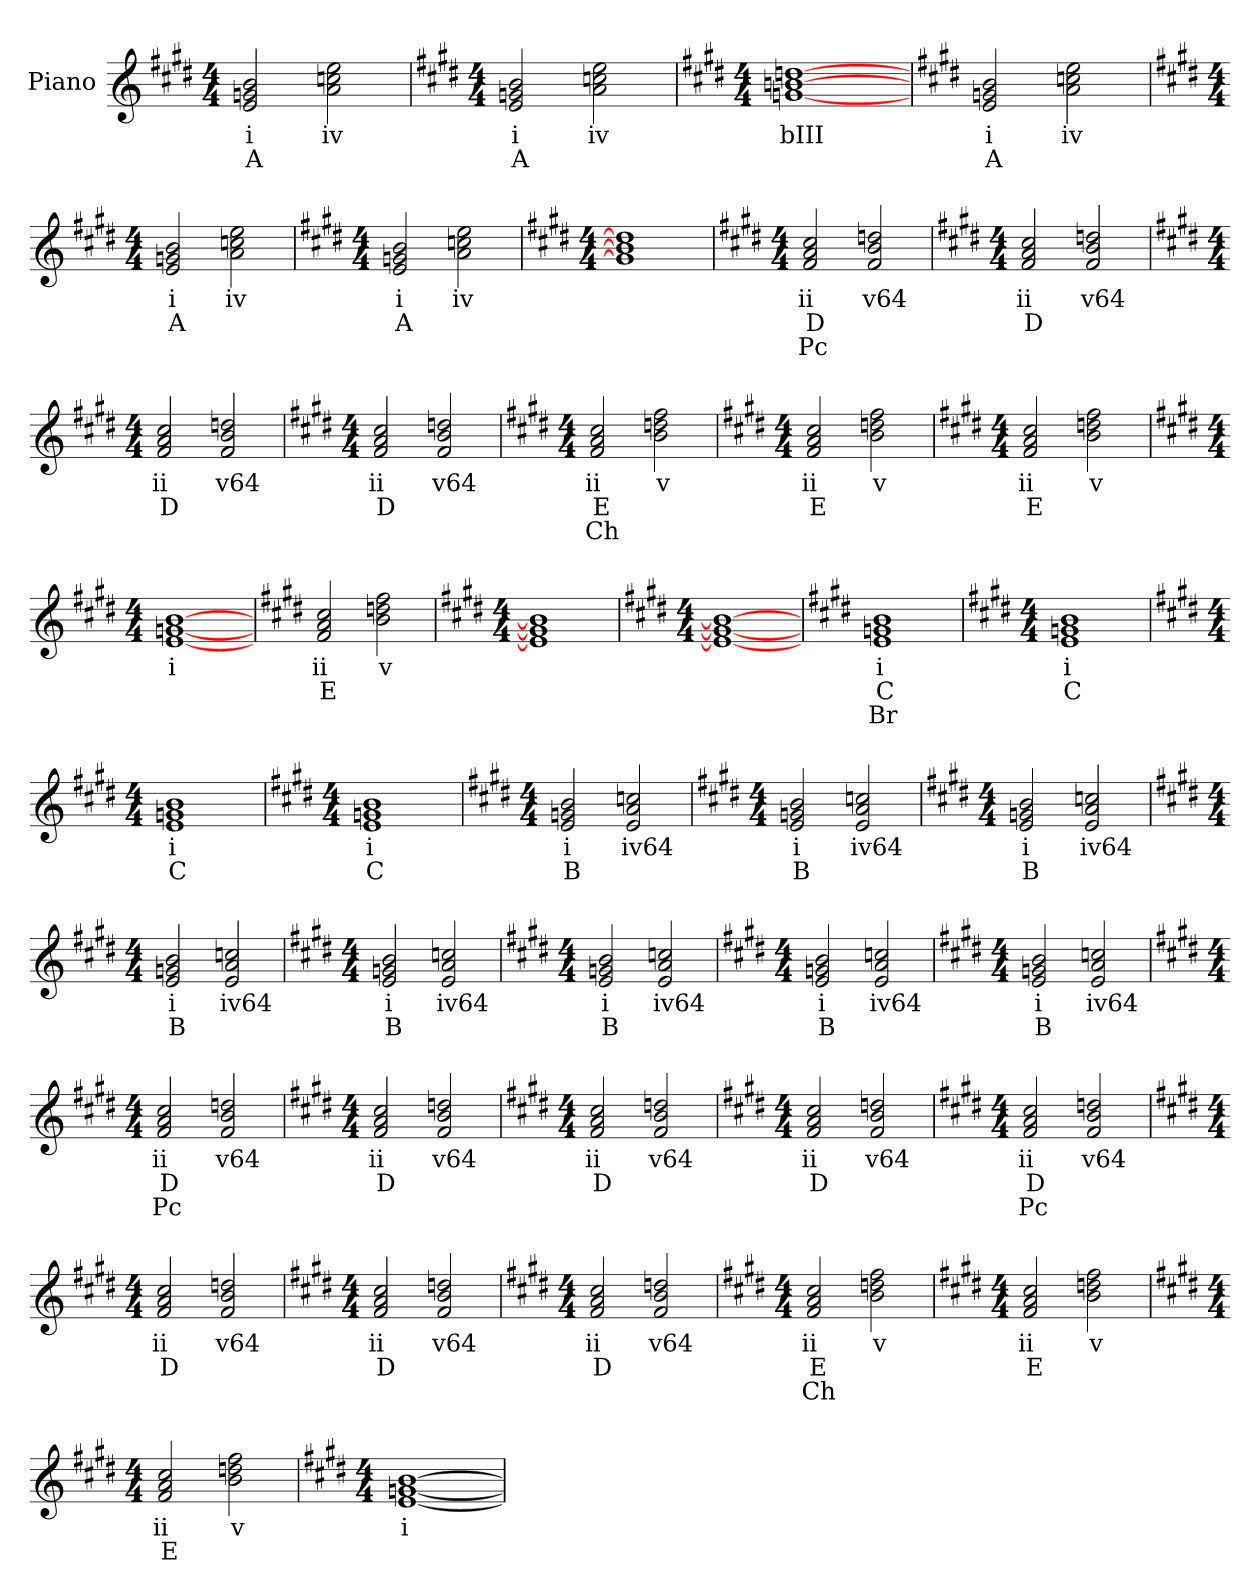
**kern	**text	**text	**text
*part1	*part1	*part1	*part1
*staff1	*staff1	*staff1	*staff1
*I"Piano	*	*	*
*I'Pno	*	*	*
*k[f#c#g#d#]	*	*	*
*E:	*	*	*
*M4/4	*	*	*
=	=	=	=
2e 2gn 2b	i	A	.
2a 2ccn 2ee	iv	.	.
=	=	=	=
*k[f#c#g#d#]	*	*	*
*E:	*	*	*
*M4/4	*	*	*
2e 2gn 2b	i	A	.
2a 2ccn 2ee	iv	.	.
=	=	=	=
*k[f#c#g#d#]	*	*	*
*E:	*	*	*
*M4/4	*	*	*
[1gn [1bn [1ddn	bIII	.	.
=	=	=	=
*k[f#c#g#d#]	*	*	*
*E:	*	*	*
2e 2gn 2b	i	A	.
2a 2ccn 2ee	iv	.	.
=	=	=	=
*k[f#c#g#d#]	*	*	*
*E:	*	*	*
*M4/4	*	*	*
2e 2gn 2b	i	A	.
2a 2ccn 2ee	iv	.	.
=	=	=	=
*k[f#c#g#d#]	*	*	*
*E:	*	*	*
*M4/4	*	*	*
2e 2gn 2b	i	A	.
2a 2ccn 2ee	iv	.	.
=	=	=	=
*k[f#c#g#d#]	*	*	*
*E:	*	*	*
*M4/4	*	*	*
1gn] 1bn] 1ddn]	.	.	.
=	=	=	=
*k[f#c#g#d#]	*	*	*
*E:	*	*	*
*M4/4	*	*	*
2f# 2a 2cc#	ii	D	Pc
2f# 2b 2ddn	v64	.	.
=	=	=	=
*k[f#c#g#d#]	*	*	*
*E:	*	*	*
*M4/4	*	*	*
2f# 2a 2cc#	ii	D	.
2f# 2b 2ddn	v64	.	.
=	=	=	=
*k[f#c#g#d#]	*	*	*
*E:	*	*	*
*M4/4	*	*	*
2f# 2a 2cc#	ii	D	.
2f# 2b 2ddn	v64	.	.
=	=	=	=
*k[f#c#g#d#]	*	*	*
*E:	*	*	*
*M4/4	*	*	*
2f# 2a 2cc#	ii	D	.
2f# 2b 2ddn	v64	.	.
=	=	=	=
*k[f#c#g#d#]	*	*	*
*E:	*	*	*
*M4/4	*	*	*
2f# 2a 2cc#	ii	E	Ch
2b 2ddn 2ff#	v	.	.
=	=	=	=
*k[f#c#g#d#]	*	*	*
*E:	*	*	*
*M4/4	*	*	*
2f# 2a 2cc#	ii	E	.
2b 2ddn 2ff#	v	.	.
=	=	=	=
*k[f#c#g#d#]	*	*	*
*E:	*	*	*
*M4/4	*	*	*
2f# 2a 2cc#	ii	E	.
2b 2ddn 2ff#	v	.	.
=	=	=	=
*k[f#c#g#d#]	*	*	*
*E:	*	*	*
*M4/4	*	*	*
[1e [1gn [1b	i	.	.
=	=	=	=
*k[f#c#g#d#]	*	*	*
*E:	*	*	*
2f# 2a 2cc#	ii	E	.
2b 2ddn 2ff#	v	.	.
=	=	=	=
*k[f#c#g#d#]	*	*	*
*E:	*	*	*
*M4/4	*	*	*
1e] 1gn] 1b]	.	.	.
=	=	=	=
*k[f#c#g#d#]	*	*	*
*E:	*	*	*
*M4/4	*	*	*
1e_ 1gn_ 1b_	.	.	.
=	=	=	=
*k[f#c#g#d#]	*	*	*
*E:	*	*	*
1e 1gn 1b	i	C	Br
=	=	=	=
*k[f#c#g#d#]	*	*	*
*E:	*	*	*
*M4/4	*	*	*
1e 1gn 1b	i	C	.
=	=	=	=
*k[f#c#g#d#]	*	*	*
*E:	*	*	*
*M4/4	*	*	*
1e 1gn 1b	i	C	.
=	=	=	=
*k[f#c#g#d#]	*	*	*
*E:	*	*	*
*M4/4	*	*	*
1e 1gn 1b	i	C	.
=	=	=	=
*k[f#c#g#d#]	*	*	*
*E:	*	*	*
*M4/4	*	*	*
2e 2gn 2b	i	B	.
2e 2a 2ccn	iv64	.	.
=	=	=	=
*k[f#c#g#d#]	*	*	*
*E:	*	*	*
*M4/4	*	*	*
2e 2gn 2b	i	B	.
2e 2a 2ccn	iv64	.	.
=	=	=	=
*k[f#c#g#d#]	*	*	*
*E:	*	*	*
*M4/4	*	*	*
2e 2gn 2b	i	B	.
2e 2a 2ccn	iv64	.	.
=	=	=	=
*k[f#c#g#d#]	*	*	*
*E:	*	*	*
*M4/4	*	*	*
2e 2gn 2b	i	B	.
2e 2a 2ccn	iv64	.	.
=	=	=	=
*k[f#c#g#d#]	*	*	*
*E:	*	*	*
*M4/4	*	*	*
2e 2gn 2b	i	B	.
2e 2a 2ccn	iv64	.	.
=	=	=	=
*k[f#c#g#d#]	*	*	*
*E:	*	*	*
*M4/4	*	*	*
2e 2gn 2b	i	B	.
2e 2a 2ccn	iv64	.	.
=	=	=	=
*k[f#c#g#d#]	*	*	*
*E:	*	*	*
*M4/4	*	*	*
2e 2gn 2b	i	B	.
2e 2a 2ccn	iv64	.	.
=	=	=	=
*k[f#c#g#d#]	*	*	*
*E:	*	*	*
*M4/4	*	*	*
2e 2gn 2b	i	B	.
2e 2a 2ccn	iv64	.	.
=	=	=	=
*k[f#c#g#d#]	*	*	*
*E:	*	*	*
*M4/4	*	*	*
2f# 2a 2cc#	ii	D	Pc
2f# 2b 2ddn	v64	.	.
=	=	=	=
*k[f#c#g#d#]	*	*	*
*E:	*	*	*
*M4/4	*	*	*
2f# 2a 2cc#	ii	D	.
2f# 2b 2ddn	v64	.	.
=	=	=	=
*k[f#c#g#d#]	*	*	*
*E:	*	*	*
*M4/4	*	*	*
2f# 2a 2cc#	ii	D	.
2f# 2b 2ddn	v64	.	.
=	=	=	=
*k[f#c#g#d#]	*	*	*
*E:	*	*	*
*M4/4	*	*	*
2f# 2a 2cc#	ii	D	.
2f# 2b 2ddn	v64	.	.
=	=	=	=
*k[f#c#g#d#]	*	*	*
*E:	*	*	*
*M4/4	*	*	*
2f# 2a 2cc#	ii	D	Pc
2f# 2b 2ddn	v64	.	.
=	=	=	=
*k[f#c#g#d#]	*	*	*
*E:	*	*	*
*M4/4	*	*	*
2f# 2a 2cc#	ii	D	.
2f# 2b 2ddn	v64	.	.
=	=	=	=
*k[f#c#g#d#]	*	*	*
*E:	*	*	*
*M4/4	*	*	*
2f# 2a 2cc#	ii	D	.
2f# 2b 2ddn	v64	.	.
=	=	=	=
*k[f#c#g#d#]	*	*	*
*E:	*	*	*
*M4/4	*	*	*
2f# 2a 2cc#	ii	D	.
2f# 2b 2ddn	v64	.	.
=	=	=	=
*k[f#c#g#d#]	*	*	*
*E:	*	*	*
*M4/4	*	*	*
2f# 2a 2cc#	ii	E	Ch
2b 2ddn 2ff#	v	.	.
=	=	=	=
*k[f#c#g#d#]	*	*	*
*E:	*	*	*
*M4/4	*	*	*
2f# 2a 2cc#	ii	E	.
2b 2ddn 2ff#	v	.	.
=	=	=	=
*k[f#c#g#d#]	*	*	*
*E:	*	*	*
*M4/4	*	*	*
2f# 2a 2cc#	ii	E	.
2b 2ddn 2ff#	v	.	.
=	=	=	=
*k[f#c#g#d#]	*	*	*
*E:	*	*	*
*M4/4	*	*	*
[1e [1gn [1b	i	.	.
=	=	=	=
*-	*-	*-	*-
